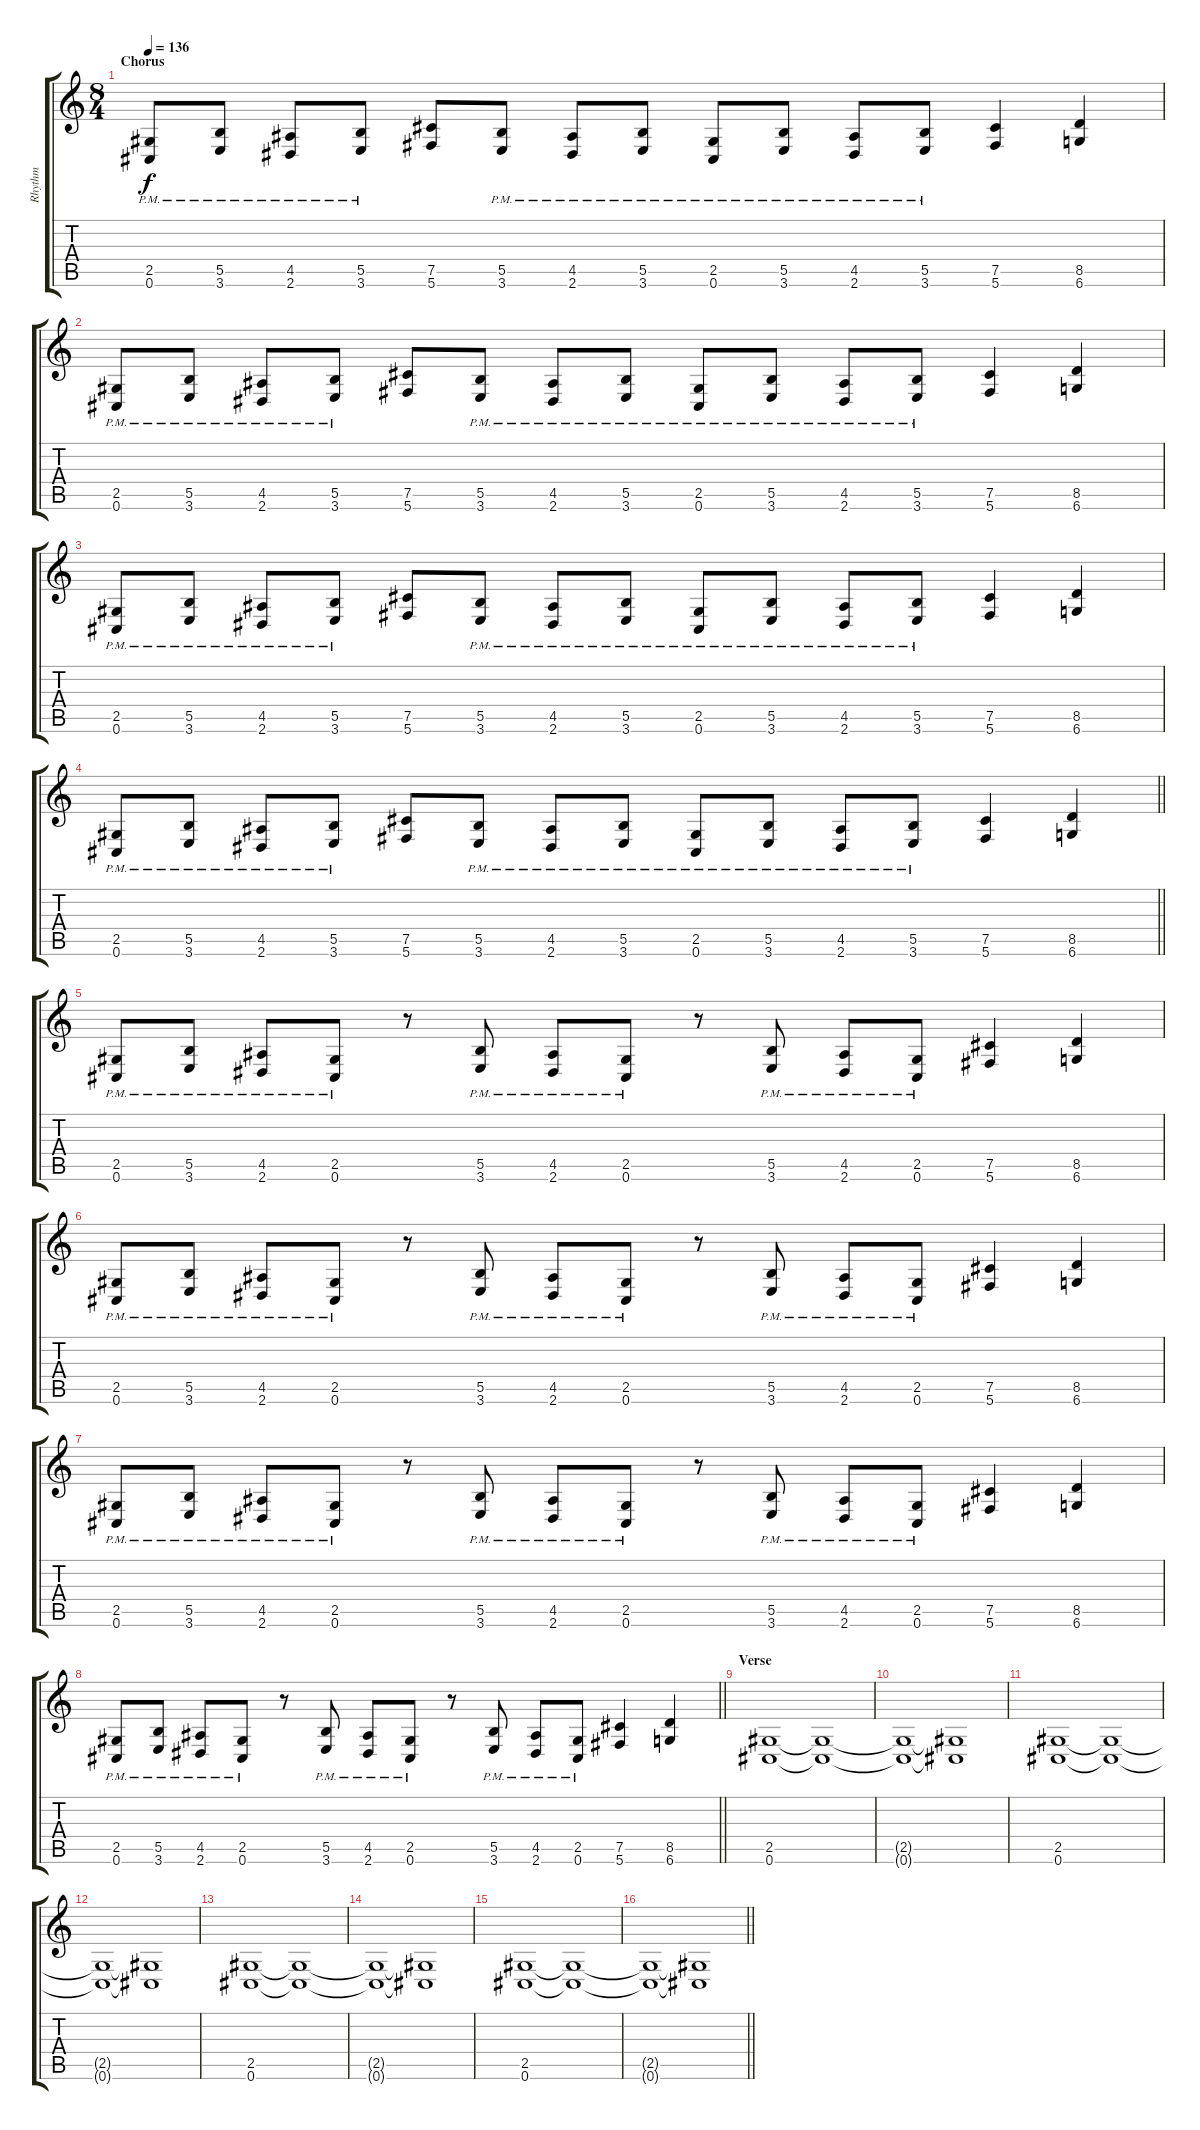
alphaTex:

\track ("Rhythm" "Rhythm") {instrument distortionguitar}
\staff {score tabs}
\tuning (Db4 Ab3 E3 B2 Gb2 Db2) {hide}
\ts (8 4)
\section ("" "Chorus")
\tempo 136
\clef g2
\ks c
(2.5{pm} 0.6{pm}).8{dy f} (5.5{pm} 3.6{pm}).8 (4.5{pm} 2.6{pm}).8 (5.5{pm} 3.6{pm}).8 (7.5 5.6).8 (5.5{pm} 3.6{pm}).8 (4.5{pm} 2.6{pm}).8 (5.5{pm} 3.6{pm}).8 (2.5{pm} 0.6{pm}).8 (5.5{pm} 3.6{pm}).8 (4.5{pm} 2.6{pm}).8 (5.5{pm} 3.6{pm}).8 (7.5 5.6).4 (8.5 6.6).4 |
(2.5{pm} 0.6{pm}).8 (5.5{pm} 3.6{pm}).8 (4.5{pm} 2.6{pm}).8 (5.5{pm} 3.6{pm}).8 (7.5 5.6).8 (5.5{pm} 3.6{pm}).8 (4.5{pm} 2.6{pm}).8 (5.5{pm} 3.6{pm}).8 (2.5{pm} 0.6{pm}).8 (5.5{pm} 3.6{pm}).8 (4.5{pm} 2.6{pm}).8 (5.5{pm} 3.6{pm}).8 (7.5 5.6).4 (8.5 6.6).4 |
(2.5{pm} 0.6{pm}).8 (5.5{pm} 3.6{pm}).8 (4.5{pm} 2.6{pm}).8 (5.5{pm} 3.6{pm}).8 (7.5 5.6).8 (5.5{pm} 3.6{pm}).8 (4.5{pm} 2.6{pm}).8 (5.5{pm} 3.6{pm}).8 (2.5{pm} 0.6{pm}).8 (5.5{pm} 3.6{pm}).8 (4.5{pm} 2.6{pm}).8 (5.5{pm} 3.6{pm}).8 (7.5 5.6).4 (8.5 6.6).4 |
\barLineRight lightlight
(2.5{pm} 0.6{pm}).8 (5.5{pm} 3.6{pm}).8 (4.5{pm} 2.6{pm}).8 (5.5{pm} 3.6{pm}).8 (7.5 5.6).8 (5.5{pm} 3.6{pm}).8 (4.5{pm} 2.6{pm}).8 (5.5{pm} 3.6{pm}).8 (2.5{pm} 0.6{pm}).8 (5.5{pm} 3.6{pm}).8 (4.5{pm} 2.6{pm}).8 (5.5{pm} 3.6{pm}).8 (7.5 5.6).4 (8.5 6.6).4 |
\section ("" "")
(2.5{pm} 0.6{pm}).8 (5.5{pm} 3.6{pm}).8 (4.5{pm} 2.6{pm}).8 (2.5{pm} 0.6{pm}).8 r.8 (5.5{pm} 3.6{pm}).8 (4.5{pm} 2.6{pm}).8 (2.5{pm} 0.6{pm}).8 r.8 (5.5{pm} 3.6{pm}).8 (4.5{pm} 2.6{pm}).8 (2.5{pm} 0.6{pm}).8 (7.5 5.6).4 (8.5 6.6).4 |
(2.5{pm} 0.6{pm}).8 (5.5{pm} 3.6{pm}).8 (4.5{pm} 2.6{pm}).8 (2.5{pm} 0.6{pm}).8 r.8 (5.5{pm} 3.6{pm}).8 (4.5{pm} 2.6{pm}).8 (2.5{pm} 0.6{pm}).8 r.8 (5.5{pm} 3.6{pm}).8 (4.5{pm} 2.6{pm}).8 (2.5{pm} 0.6{pm}).8 (7.5 5.6).4 (8.5 6.6).4 |
(2.5{pm} 0.6{pm}).8 (5.5{pm} 3.6{pm}).8 (4.5{pm} 2.6{pm}).8 (2.5{pm} 0.6{pm}).8 r.8 (5.5{pm} 3.6{pm}).8 (4.5{pm} 2.6{pm}).8 (2.5{pm} 0.6{pm}).8 r.8 (5.5{pm} 3.6{pm}).8 (4.5{pm} 2.6{pm}).8 (2.5{pm} 0.6{pm}).8 (7.5 5.6).4 (8.5 6.6).4 |
\barLineRight lightlight
(2.5{pm} 0.6{pm}).8 (5.5{pm} 3.6{pm}).8 (4.5{pm} 2.6{pm}).8 (2.5{pm} 0.6{pm}).8 r.8 (5.5{pm} 3.6{pm}).8 (4.5{pm} 2.6{pm}).8 (2.5{pm} 0.6{pm}).8 r.8 (5.5{pm} 3.6{pm}).8 (4.5{pm} 2.6{pm}).8 (2.5{pm} 0.6{pm}).8 (7.5 5.6).4 (8.5 6.6).4 |
\section ("" "Verse")
(2.5 0.6).1 (2.5{t} 0.6{t}).1 |
(2.5{t} 0.6{t}).1 (2.5{t} 0.6{t}).1 |
(2.5 0.6).1 (2.5{t} 0.6{t}).1 |
(2.5{t} 0.6{t}).1 (2.5{t} 0.6{t}).1 |
(2.5 0.6).1 (2.5{t} 0.6{t}).1 |
(2.5{t} 0.6{t}).1 (2.5{t} 0.6{t}).1 |
(2.5 0.6).1 (2.5{t} 0.6{t}).1 |
\barLineRight lightlight
(2.5{t} 0.6{t}).1 (2.5{t} 0.6{t}).1
